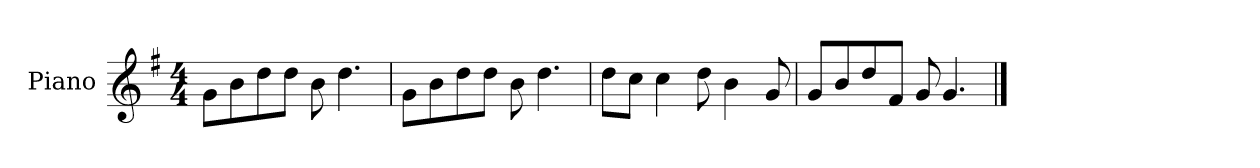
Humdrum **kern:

**kern
*part1
*staff1
*I"Piano
*I'P-no
*clefG2
*k[f#]
*M4/4
*MM90
=1
8g\L
8b\
8dd\
8dd\J
8b\
4.dd\
=2
8g\L
8b\
8dd\
8dd\J
8b\
4.dd\
=3
8dd\L
8cc\J
4cc\
8dd\
4b\
8g/
=4
8g/L
8b/
8dd/
8f#/J
8g/
4.g/
==
*-
